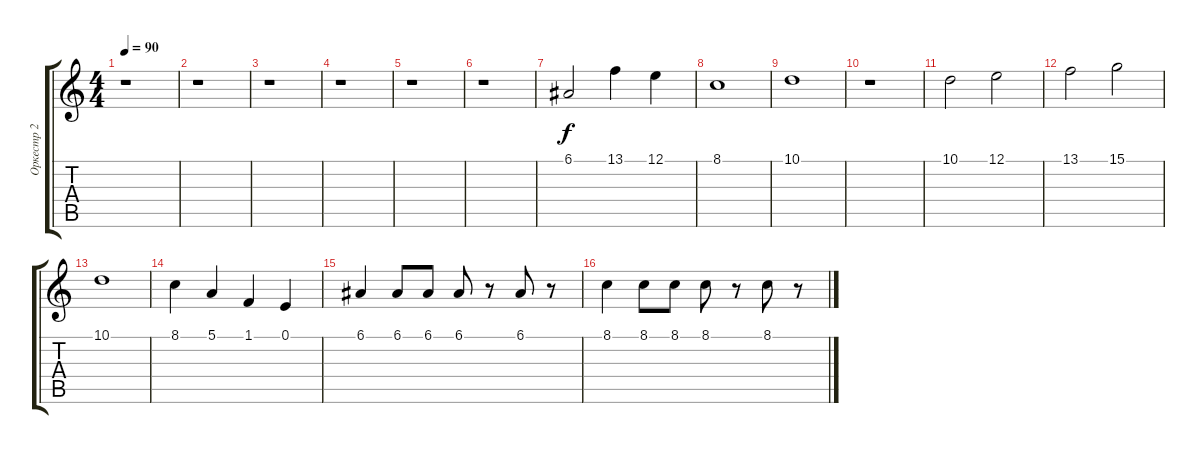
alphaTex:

\track ("Оркестр 2" "Оркестр 2") {instrument trumpet}
\staff {score tabs}
\tuning (E4 B3 G3 D3 A2 E2) {hide}
\ts (4 4)
\tempo 90
\clef g2
\ks c
r.1{dy f} |
r.1 |
r.1 |
r.1 |
r.1 |
r.1 |
6.1.2 13.1.4 12.1.4 |
8.1.1 |
10.1.1 |
r.1 |
10.1.2 12.1.2 |
13.1.2 15.1.2 |
10.1.1 |
8.1.4 5.1.4 1.1.4 0.1.4 |
6.1.4 6.1.8 6.1.8 6.1.8 r.8 6.1.8 r.8 |
8.1.4 8.1.8 8.1.8 8.1.8 r.8 8.1.8 r.8
